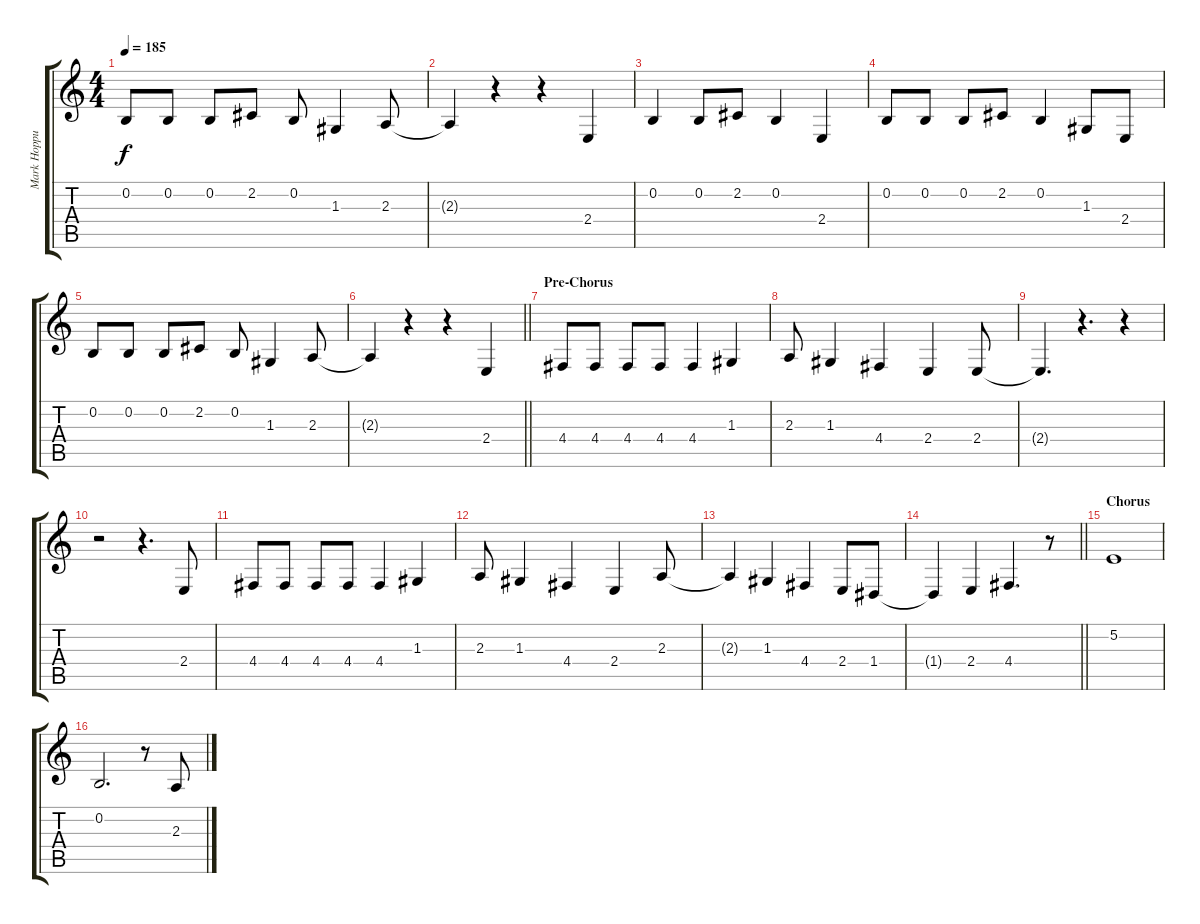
\track ("Mark Hoppus - Vocals" "Mark Hoppu") {instrument altosax}
\staff {score tabs}
\tuning (E4 B3 G3 D3 A2 E2) {hide}
\ts (4 4)
\tempo 185
\clef g2
\ks c
0.2.8{dy f} 0.2.8 0.2.8 2.2.8 0.2.8 1.3.4 2.3.8 |
2.3{t}.4 r.4 r.4 2.4.4 |
0.2.4 0.2.8 2.2.8 0.2.4 2.4.4 |
0.2.8 0.2.8 0.2.8 2.2.8 0.2.4 1.3.8 2.4.8 |
0.2.8 0.2.8 0.2.8 2.2.8 0.2.8 1.3.4 2.3.8 |
\barLineRight lightlight
2.3{t}.4 r.4 r.4 2.4.4 |
\section ("" "Pre-Chorus")
4.4.8 4.4.8 4.4.8 4.4.8 4.4.4 1.3.4 |
2.3.8 1.3.4 4.4.4 2.4.4 2.4.8 |
2.4{t}.4{d} r.4{d} r.4 |
r.2 r.4{d} 2.4.8 |
4.4.8 4.4.8 4.4.8 4.4.8 4.4.4 1.3.4 |
2.3.8 1.3.4 4.4.4 2.4.4 2.3.8 |
2.3{t}.4 1.3.4 4.4.4 2.4.8 1.4.8 |
\barLineRight lightlight
1.4{t}.4 2.4.4 4.4.4{d} r.8 |
\section ("" "Chorus")
5.2.1 |
0.2.2{d} r.8 2.3.8
